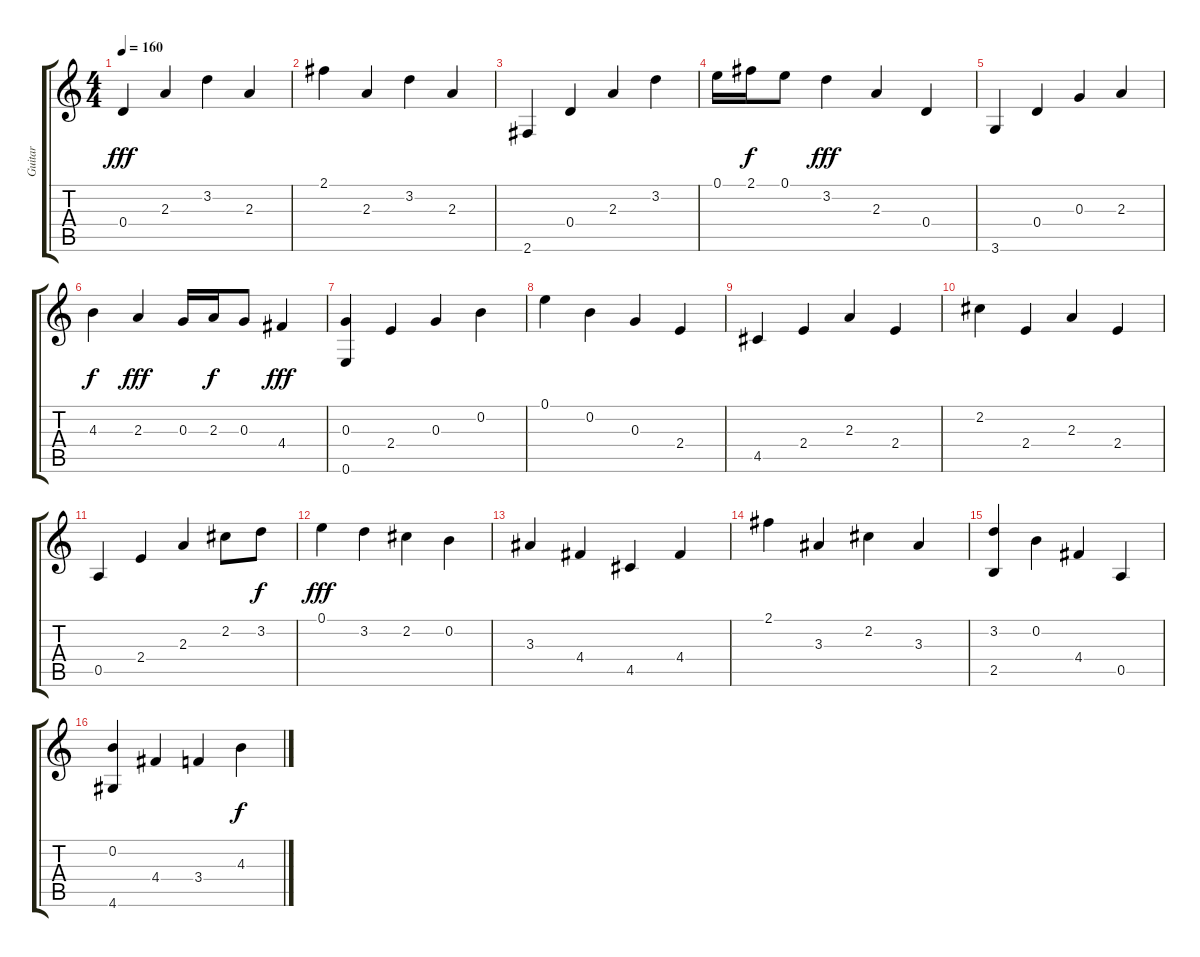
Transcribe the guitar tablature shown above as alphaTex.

\track ("Guitar" "Guitar") {instrument acousticguitarsteel}
\staff {score tabs}
\tuning (E4 B3 G3 D3 A2 E2) {hide}
\ts (4 4)
\tempo 160
\clef g2
\ks c
0.4.4{dy fff} 2.3.4 3.2.4 2.3.4 |
2.1.4 2.3.4 3.2.4 2.3.4 |
2.6.4 0.4.4 2.3.4 3.2.4 |
0.1.16 2.1.16{dy f} 0.1.8 3.2.4{dy fff} 2.3.4 0.4.4 |
3.6.4 0.4.4 0.3.4 2.3.4 |
4.3.4{dy f} 2.3.4{dy fff} 0.3.16 2.3.16{dy f} 0.3.8 4.4.4{dy fff} |
(0.3 0.6).4 2.4.4 0.3.4 0.2.4 |
0.1.4 0.2.4 0.3.4 2.4.4 |
4.5.4 2.4.4 2.3.4 2.4.4 |
2.2.4 2.4.4 2.3.4 2.4.4 |
0.5.4 2.4.4 2.3.4 2.2.8 3.2.8{dy f} |
0.1.4{dy fff} 3.2.4 2.2.4 0.2.4 |
3.3.4 4.4.4 4.5.4 4.4.4 |
2.1.4 3.3.4 2.2.4 3.3.4 |
(3.2 2.5).4 0.2.4 4.4.4 0.5.4 |
(0.2 4.6).4 4.4.4 3.4.4 4.3.4{dy f}
